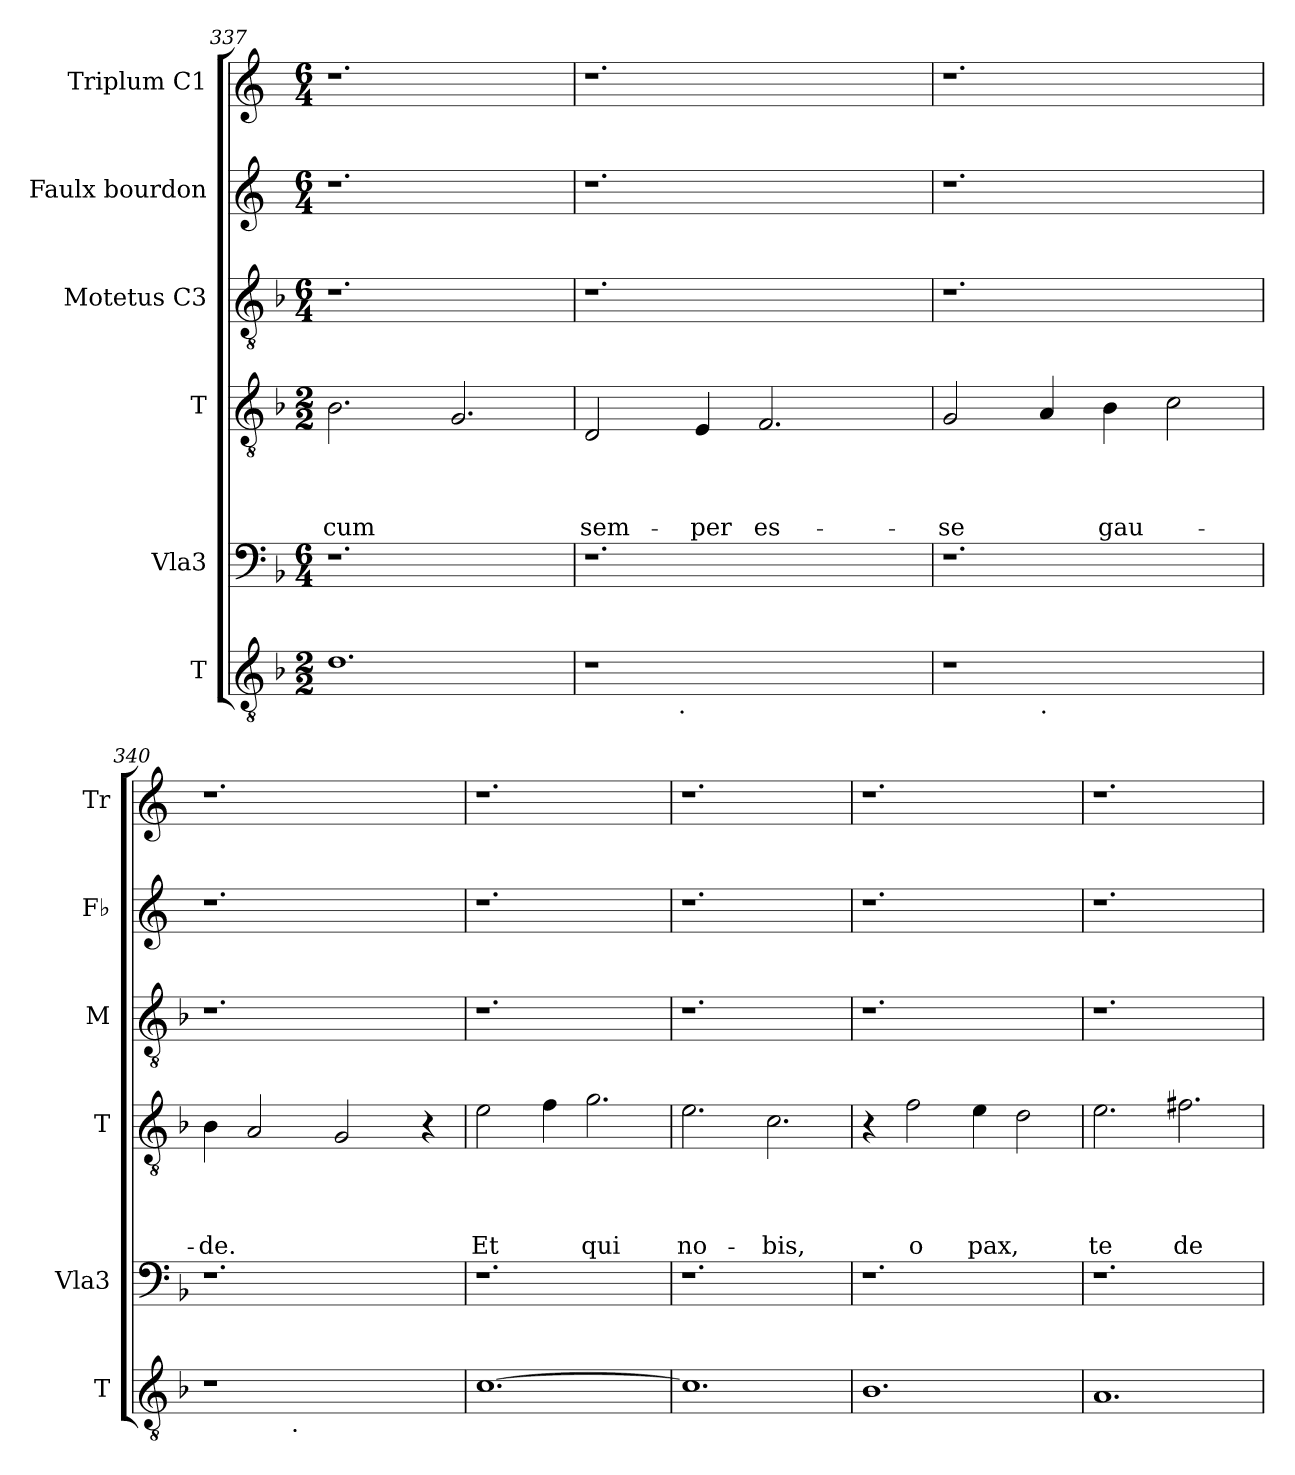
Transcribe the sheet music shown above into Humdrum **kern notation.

**kern	**kern	**kern	**text	**text	**text	**text	**kern	**kern	**kern
*part6	*part5	*part4	*part4	*part4	*part4	*part4	*part3	*part2	*part1
*staff6	*staff5	*staff4	*staff4	*staff4	*staff4	*staff4	*staff3	*staff2	*staff1
*I"T	*I"Vla3	*I"T	*	*	*	*	*I"Motetus C3	*I"Faulx bourdon	*I"Triplum C1
*I'T	*I'Vla3	*I'T	*	*	*	*	*I'M	*I'Fb	*I'Tr
*clefGv2	*clefF4	*clefGv2	*	*	*	*	*clefGv2	*clefG2	*clefG2
*	*	*	*	*	*	*	*	*ITrd-3c-5	*ITrd-3c-5
*k[b-]	*k[b-]	*k[b-]	*	*	*	*	*k[b-]	*k[b-]	*k[b-]
*F:	*F:	*F:	*	*	*	*	*F:	*F:	*F:
*M2/2	*M6/4	*M2/2	*	*	*	*	*M6/4	*M6/4	*M6/4
=337	=337	=337	=337	=337	=337	=337	=337	=337	=337
!	!	!	!	!	!	!LO:LY:b	!	!	!
1.d	1.r	2.B-\	.	.	.	-cum	1.r	1.r	1.r
.	.	2.G/	.	.	.	.	.	.	.
=338	=338	=338	=338	=338	=338	=338	=338	=338	=338
!	!	!	!	!	!	!LO:LY:b	!	!	!
*^	*	*	*	*	*	*	*	*	*
1r	4...ryy	1.r	2D/	.	.	.	sem-	1.r	1.r	1.r
!	!LO:TX:b:t=.	!	!	!	!	!	!	!	!	!
.	1ryy	.	.	.	.	.	.	.	.	.
!	!	!	!	!	!	!	!LO:LY:b	!	!	!
.	.	.	4E/	.	.	.	-per	.	.	.
!	!	!	!	!	!	!	!LO:LY:b	!	!	!
.	.	.	2.F/	.	.	.	es-	.	.	.
2ryy	.	.	.	.	.	.	.	.	.	.
.	32ryy	.	.	.	.	.	.	.	.	.
=339	=339	=339	=339	=339	=339	=339	=339	=339	=339	=339
!	!	!	!	!	!	!	!LO:LY:b	!	!	!
1r	2ryy	1.r	2G/	.	.	.	-se	1.r	1.r	1.r
!	!LO:TX:b:t=.	!	!	!	!	!	!	!	!	!
.	1ryy	.	4A/	.	.	.	.	.	.	.
!	!	!	!	!	!	!	!LO:LY:b	!	!	!
.	.	.	4B-\	.	.	.	gau-	.	.	.
2ryy	.	.	2c\	.	.	.	.	.	.	.
=340	=340	=340	=340	=340	=340	=340	=340	=340	=340	=340
!	!	!	!	!	!	!	!LO:LY:b	!	!	!
1r	2ryy	1.r	4B-\	.	.	.	-de.	1.r	1.r	1.r
.	.	.	2A/	.	.	.	.	.	.	.
!	!LO:TX:b:t=.	!	!	!	!	!	!	!	!	!
.	1ryy	.	.	.	.	.	.	.	.	.
.	.	.	2G/	.	.	.	.	.	.	.
2ryy	.	.	.	.	.	.	.	.	.	.
.	.	.	4r	.	.	.	.	.	.	.
=341	=341	=341	=341	=341	=341	=341	=341	=341	=341	=341
!	!	!	!	!	!	!	!LO:LY:b	!	!	!
*v	*v	*	*	*	*	*	*	*	*	*
[>1.c	1.r	2e\	.	.	.	Et	1.r	1.r	1.r
.	.	4f\	.	.	.	.	.	.	.
!	!	!	!	!	!	!LO:LY:b	!	!	!
.	.	2.g\	.	.	.	qui	.	.	.
!!LO:PB:g=z
=342	=342	=342	=342	=342	=342	=342	=342	=342	=342
!	!	!	!	!	!	!LO:LY:b	!	!	!
1.c]	1.r	2.e\	.	.	.	no-	1.r	1.r	1.r
!	!	!	!	!	!	!LO:LY:b	!	!	!
.	.	2.c\	.	.	.	-bis,	.	.	.
=343	=343	=343	=343	=343	=343	=343	=343	=343	=343
1.B-	1.r	4r	.	.	.	.	1.r	1.r	1.r
!	!	!	!	!	!	!LO:LY:b	!	!	!
.	.	2f\	.	.	.	o	.	.	.
!	!	!	!	!	!	!LO:LY:b	!	!	!
.	.	4e\	.	.	.	pax,	.	.	.
.	.	2d\	.	.	.	.	.	.	.
=344	=344	=344	=344	=344	=344	=344	=344	=344	=344
!	!	!	!	!	!	!LO:LY:b	!	!	!
1.A	1.r	2.e\	.	.	.	te	1.r	1.r	1.r
!	!	!	!	!	!	!LO:LY:b	!	!	!
.	.	2.f#X\	.	.	.	de-	.	.	.
=	=	=	=	=	=	=	=	=	=
*-	*-	*-	*-	*-	*-	*-	*-	*-	*-
